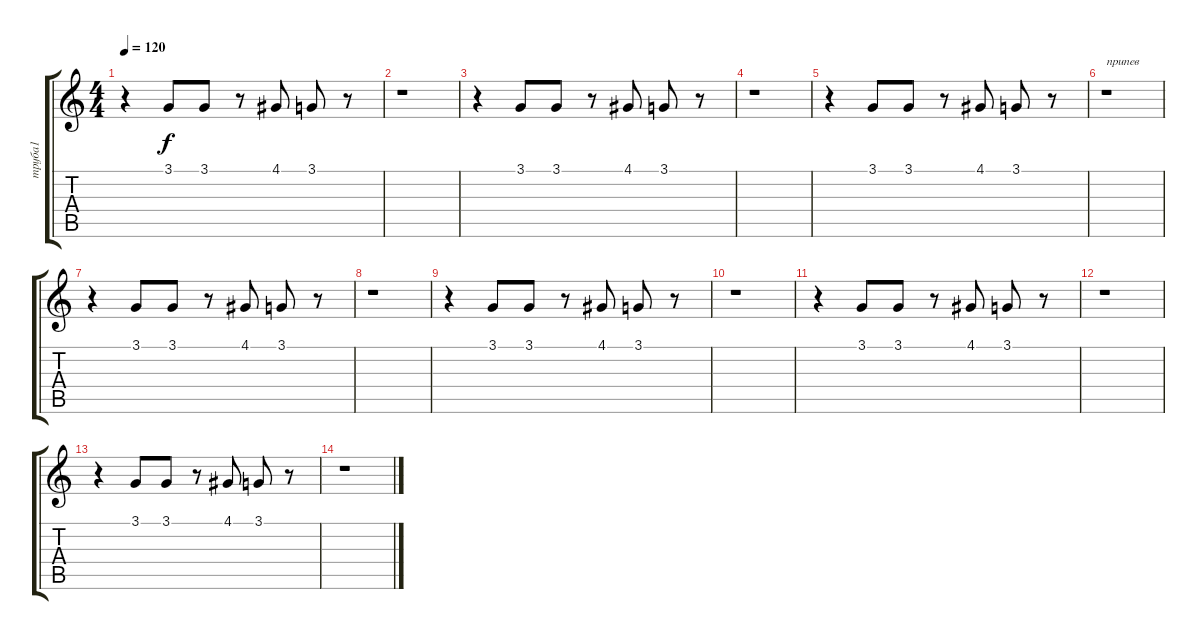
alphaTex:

\track ("труба1" "труба1") {instrument trumpet}
\staff {score tabs}
\tuning (E4 B3 G3 D3 A2 E2) {hide}
\ts (4 4)
\tempo 120
\clef g2
\ks c
r.4{dy f} 3.1.8 3.1.8 r.8 4.1.8 3.1.8 r.8 |
r.1 |
r.4 3.1.8 3.1.8 r.8 4.1.8 3.1.8 r.8 |
r.1 |
r.4 3.1.8 3.1.8 r.8 4.1.8 3.1.8 r.8 |
r.1{txt "припев"} |
r.4 3.1.8 3.1.8 r.8 4.1.8 3.1.8 r.8 |
r.1 |
r.4 3.1.8 3.1.8 r.8 4.1.8 3.1.8 r.8 |
r.1 |
r.4 3.1.8 3.1.8 r.8 4.1.8 3.1.8 r.8 |
r.1 |
r.4 3.1.8 3.1.8 r.8 4.1.8 3.1.8 r.8 |
r.1
